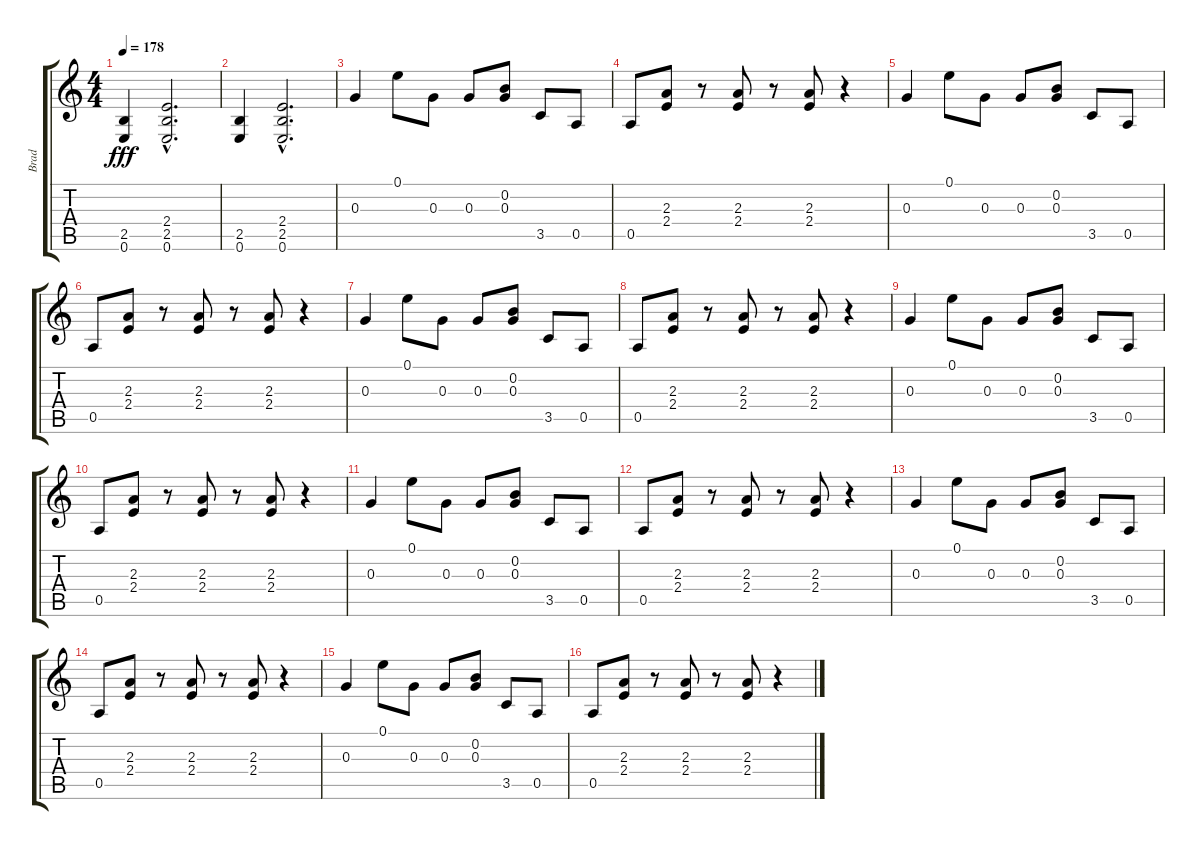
\track ("Brad" "Brad") {instrument distortionguitar}
\staff {score tabs}
\tuning (E4 B3 G3 D3 A2 E2) {hide}
\ts (4 4)
\tempo 178
\clef g2
\ks c
(2.5 0.6).4{dy fff} (2.4{hac} 2.5{hac} 0.6{hac}).2{d} |
(2.5 0.6).4 (2.4{hac} 2.5{hac} 0.6{hac}).2{d} |
0.3.4 0.1.8 0.3.8 0.3.8 (0.2 0.3).8 3.5.8 0.5.8 |
0.5.8 (2.3 2.4).8 r.8 (2.3 2.4).8 r.8 (2.3 2.4).8 r.4 |
0.3.4 0.1.8 0.3.8 0.3.8 (0.2 0.3).8 3.5.8 0.5.8 |
0.5.8 (2.3 2.4).8 r.8 (2.3 2.4).8 r.8 (2.3 2.4).8 r.4 |
0.3.4 0.1.8 0.3.8 0.3.8 (0.2 0.3).8 3.5.8 0.5.8 |
0.5.8 (2.3 2.4).8 r.8 (2.3 2.4).8 r.8 (2.3 2.4).8 r.4 |
0.3.4 0.1.8 0.3.8 0.3.8 (0.2 0.3).8 3.5.8 0.5.8 |
0.5.8 (2.3 2.4).8 r.8 (2.3 2.4).8 r.8 (2.3 2.4).8 r.4 |
0.3.4 0.1.8 0.3.8 0.3.8 (0.2 0.3).8 3.5.8 0.5.8 |
0.5.8 (2.3 2.4).8 r.8 (2.3 2.4).8 r.8 (2.3 2.4).8 r.4 |
0.3.4 0.1.8 0.3.8 0.3.8 (0.2 0.3).8 3.5.8 0.5.8 |
0.5.8 (2.3 2.4).8 r.8 (2.3 2.4).8 r.8 (2.3 2.4).8 r.4 |
0.3.4 0.1.8 0.3.8 0.3.8 (0.2 0.3).8 3.5.8 0.5.8 |
0.5.8 (2.3 2.4).8 r.8 (2.3 2.4).8 r.8 (2.3 2.4).8 r.4
